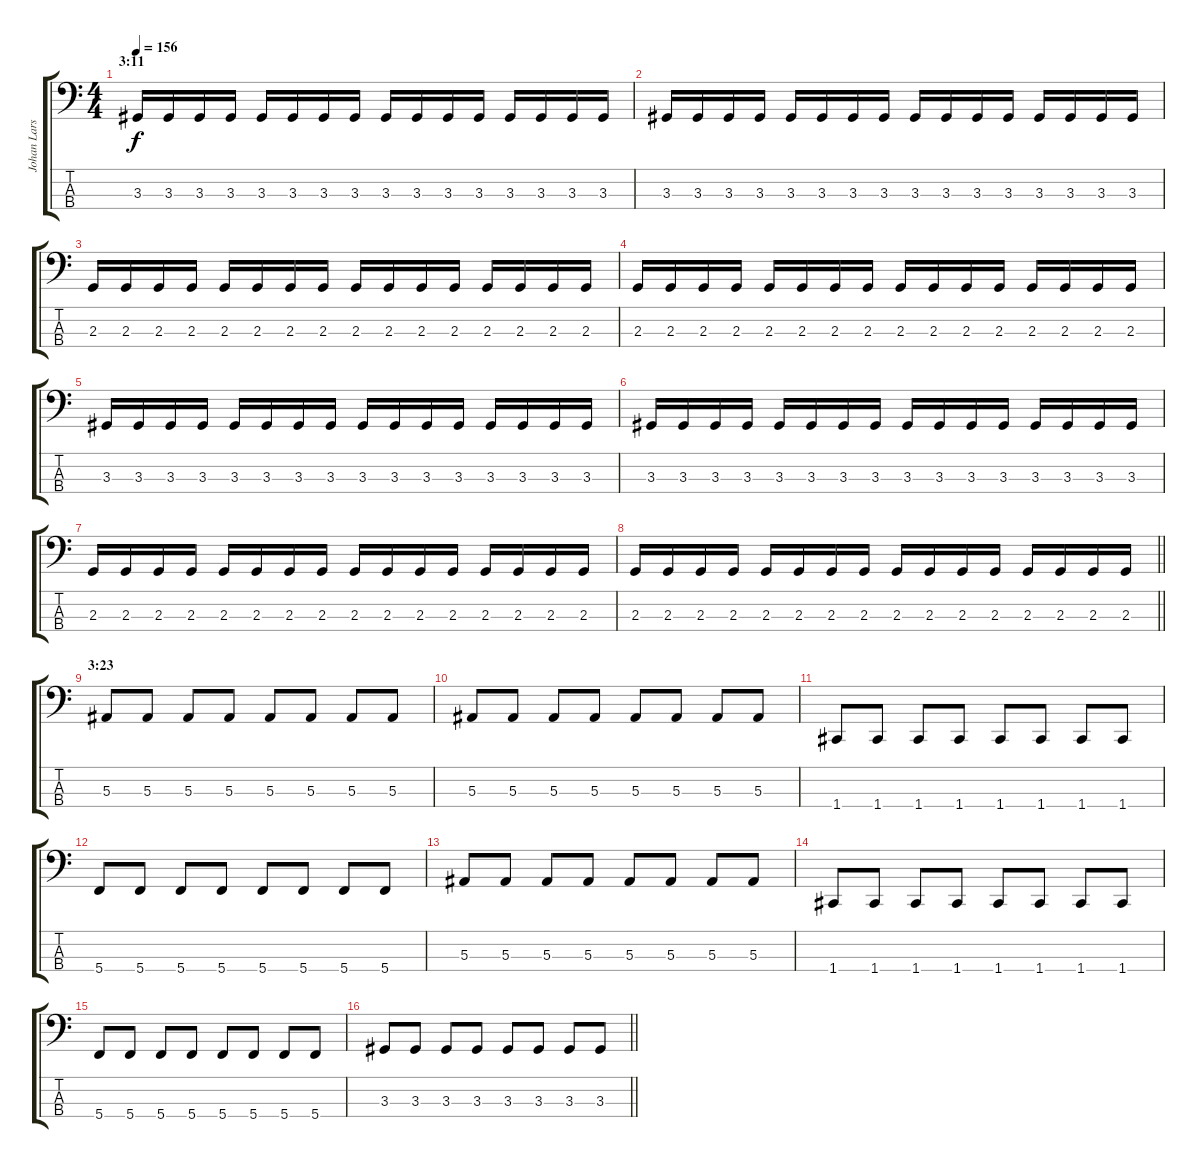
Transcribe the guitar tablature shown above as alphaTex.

\track ("Johan Larsson" "Johan Lars") {instrument electricbassfinger}
\staff {score tabs}
\tuning (Eb2 Bb1 F1 C1) {hide}
\ts (4 4)
\section ("" "3:11")
\tempo 156
\clef f4
\ks c
3.3.16{dy f} 3.3.16 3.3.16 3.3.16 3.3.16 3.3.16 3.3.16 3.3.16 3.3.16 3.3.16 3.3.16 3.3.16 3.3.16 3.3.16 3.3.16 3.3.16 |
3.3.16 3.3.16 3.3.16 3.3.16 3.3.16 3.3.16 3.3.16 3.3.16 3.3.16 3.3.16 3.3.16 3.3.16 3.3.16 3.3.16 3.3.16 3.3.16 |
2.3.16 2.3.16 2.3.16 2.3.16 2.3.16 2.3.16 2.3.16 2.3.16 2.3.16 2.3.16 2.3.16 2.3.16 2.3.16 2.3.16 2.3.16 2.3.16 |
2.3.16 2.3.16 2.3.16 2.3.16 2.3.16 2.3.16 2.3.16 2.3.16 2.3.16 2.3.16 2.3.16 2.3.16 2.3.16 2.3.16 2.3.16 2.3.16 |
3.3.16 3.3.16 3.3.16 3.3.16 3.3.16 3.3.16 3.3.16 3.3.16 3.3.16 3.3.16 3.3.16 3.3.16 3.3.16 3.3.16 3.3.16 3.3.16 |
3.3.16 3.3.16 3.3.16 3.3.16 3.3.16 3.3.16 3.3.16 3.3.16 3.3.16 3.3.16 3.3.16 3.3.16 3.3.16 3.3.16 3.3.16 3.3.16 |
2.3.16 2.3.16 2.3.16 2.3.16 2.3.16 2.3.16 2.3.16 2.3.16 2.3.16 2.3.16 2.3.16 2.3.16 2.3.16 2.3.16 2.3.16 2.3.16 |
\barLineRight lightlight
2.3.16 2.3.16 2.3.16 2.3.16 2.3.16 2.3.16 2.3.16 2.3.16 2.3.16 2.3.16 2.3.16 2.3.16 2.3.16 2.3.16 2.3.16 2.3.16 |
\section ("" "3:23")
5.3.8 5.3.8 5.3.8 5.3.8 5.3.8 5.3.8 5.3.8 5.3.8 |
5.3.8 5.3.8 5.3.8 5.3.8 5.3.8 5.3.8 5.3.8 5.3.8 |
1.4.8 1.4.8 1.4.8 1.4.8 1.4.8 1.4.8 1.4.8 1.4.8 |
5.4.8 5.4.8 5.4.8 5.4.8 5.4.8 5.4.8 5.4.8 5.4.8 |
5.3.8 5.3.8 5.3.8 5.3.8 5.3.8 5.3.8 5.3.8 5.3.8 |
1.4.8 1.4.8 1.4.8 1.4.8 1.4.8 1.4.8 1.4.8 1.4.8 |
5.4.8 5.4.8 5.4.8 5.4.8 5.4.8 5.4.8 5.4.8 5.4.8 |
\barLineRight lightlight
3.3.8 3.3.8 3.3.8 3.3.8 3.3.8 3.3.8 3.3.8 3.3.8
